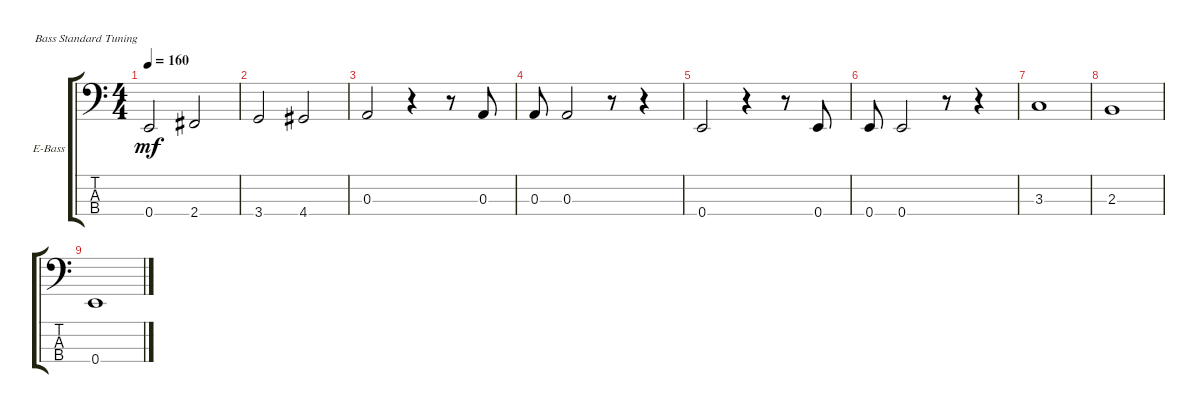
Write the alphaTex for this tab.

\defaultSystemsLayout 4
\bracketExtendMode groupsimilarinstruments
\firstSystemTrackNameOrientation horizontal
\otherSystemsTrackNameOrientation horizontal
\track ("Electric Bass" "E-Bass") {instrument electricbassfinger}
\staff {score tabs}
\tuning (G2 D2 A1 E1)
\ts (4 4)
\tempo 160
\clef f4
\ks c
0.4.2{dy mf} 2.4.2 |
3.4.2 4.4.2 |
0.3.2 r.4 r.8 0.3.8 |
0.3.8 0.3.2 r.8 r.4 |
0.4.2 r.4 r.8 0.4.8 |
0.4.8 0.4.2 r.8 r.4 |
3.3.1 |
2.3.1 |
0.4.1
